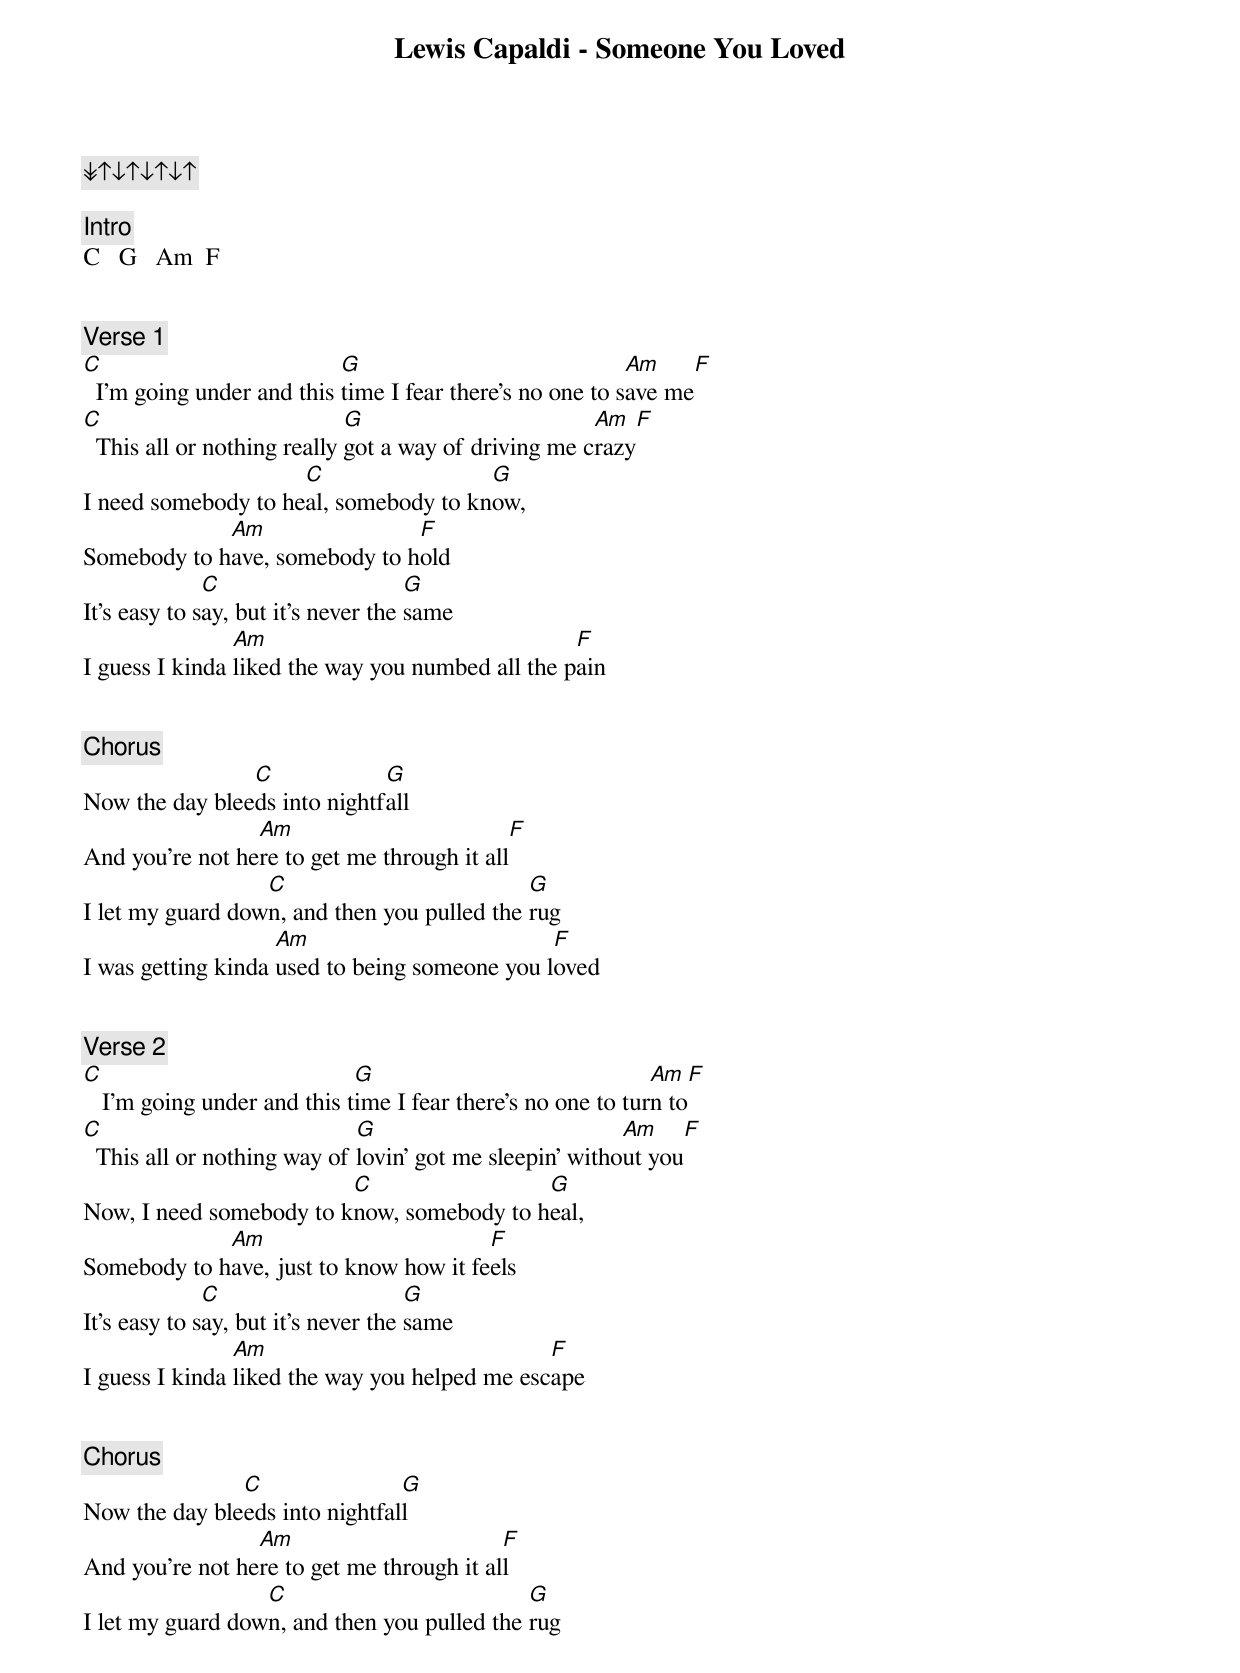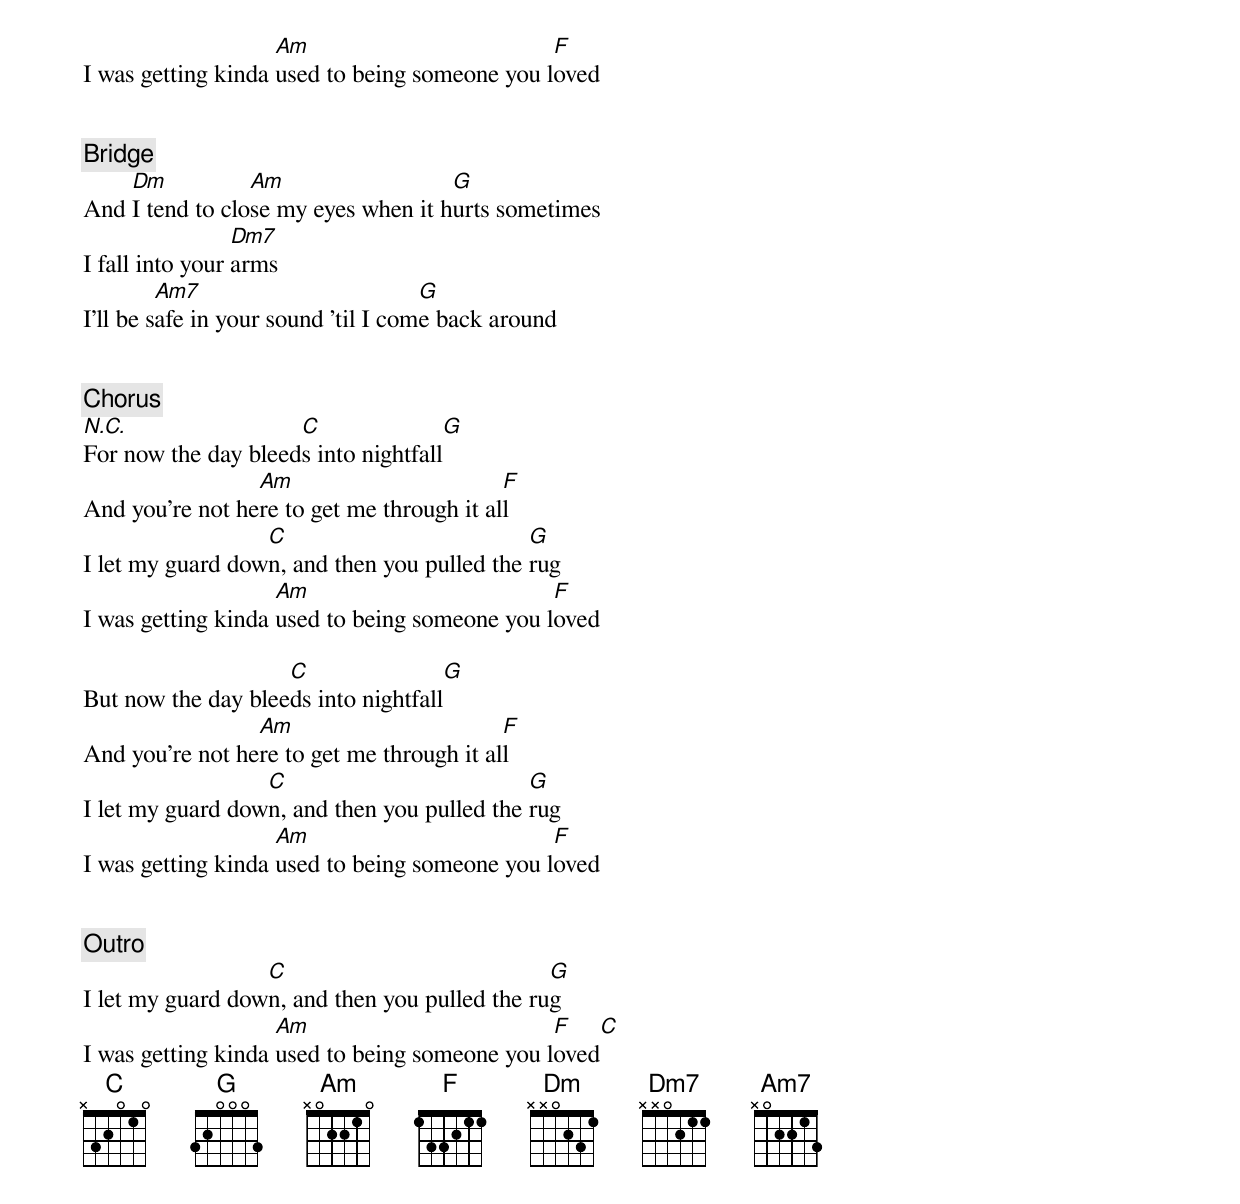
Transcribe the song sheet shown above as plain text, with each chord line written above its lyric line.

Lewis Capaldi - Someone You Loved

↡↑↓↑↓↑↓↑

[Intro]
C   G   Am  F


[Verse 1]
C                          G                              Am     F
  I'm going under and this time I fear there's no one to save me
C                            G                        Am     F
  This all or nothing really got a way of driving me crazy
                     C                 G
I need somebody to heal, somebody to know,
             Am                F
Somebody to have, somebody to hold
              C                      G
It's easy to say, but it's never the same
                Am                                F
I guess I kinda liked the way you numbed all the pain


[Chorus]
                C             G
Now the day bleeds into nightfall
                 Am                         F
And you're not here to get me through it all
                  C                          G
I let my guard down, and then you pulled the rug
                    Am                         F
I was getting kinda used to being someone you loved


[Verse 2]
C                            G                               Am     F
   I'm going under and this time I fear there's no one to turn to
C                            G                           Am     F
  This all or nothing way of lovin' got me sleepin' without you
                         C                 G
Now, I need somebody to know, somebody to heal,
             Am                         F
Somebody to have, just to know how it feels
              C                      G
It's easy to say, but it's never the same
                Am                             F
I guess I kinda liked the way you helped me escape


[Chorus]
               C                G
Now the day bleeds into nightfall
                 Am                        F
And you're not here to get me through it all
                  C                          G
I let my guard down, and then you pulled the rug
                    Am                         F
I was getting kinda used to being someone you loved


[Bridge]
    Dm           Am                  G
And I tend to close my eyes when it hurts sometimes
                 Dm7
I fall into your arms
         Am7                         G
I'll be safe in your sound 'til I come back around


[Chorus]
N.C.                 C                G
For now the day bleeds into nightfall
                 Am                        F
And you're not here to get me through it all
                  C                          G
I let my guard down, and then you pulled the rug
                    Am                         F
I was getting kinda used to being someone you loved

                    C                G
But now the day bleeds into nightfall
                 Am                        F
And you're not here to get me through it all
                  C                          G
I let my guard down, and then you pulled the rug
                    Am                         F
I was getting kinda used to being someone you loved


[Outro]
                  C                            G
I let my guard down, and then you pulled the rug
                    Am                         F     C
I was getting kinda used to being someone you loved
